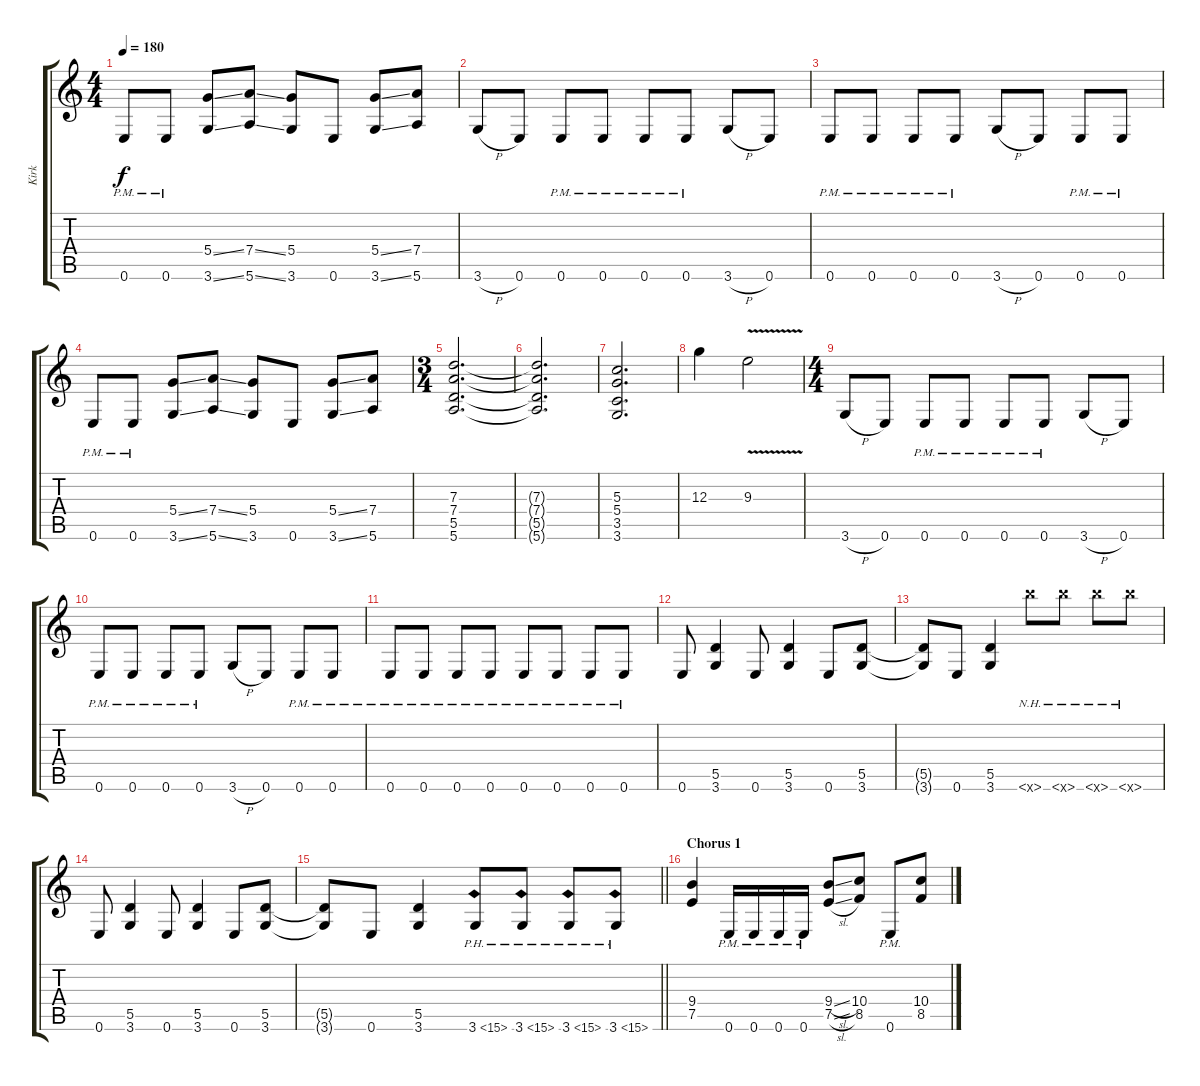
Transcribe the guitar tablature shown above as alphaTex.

\track ("Kirk" "Kirk") {instrument distortionguitar}
\staff {score tabs}
\tuning (E4 B3 G3 D3 A2 E2) {hide}
\ts (4 4)
\tempo 180
\clef g2
\ks c
0.6{pm}.8{dy f} 0.6{pm}.8 (5.4{ss} 3.6{ss}).8 (7.4{ss} 5.6{ss}).8 (5.4 3.6).8 0.6.8 (5.4{ss} 3.6{ss}).8 (7.4 5.6).8 |
3.6{h}.8 0.6.8 0.6{pm}.8 0.6{pm}.8 0.6{pm}.8 0.6{pm}.8 3.6{h}.8 0.6.8 |
0.6{pm}.8 0.6{pm}.8 0.6{pm}.8 0.6{pm}.8 3.6{h}.8 0.6.8 0.6{pm}.8 0.6{pm}.8 |
0.6{pm}.8 0.6{pm}.8 (5.4{ss} 3.6{ss}).8 (7.4{ss} 5.6{ss}).8 (5.4 3.6).8 0.6.8 (5.4{ss} 3.6{ss}).8 (7.4 5.6).8 |
\ts (3 4)
(7.3 7.4 5.5 5.6).2{d} |
(7.3{t} 7.4{t} 5.5{t} 5.6{t}).2{d} |
(5.3 5.4 3.5 3.6).2{d} |
12.3.4 9.3{v}.2 |
\ts (4 4)
3.6{h}.8 0.6.8 0.6{pm}.8 0.6{pm}.8 0.6{pm}.8 0.6{pm}.8 3.6{h}.8 0.6.8 |
0.6{pm}.8 0.6{pm}.8 0.6{pm}.8 0.6{pm}.8 3.6{h}.8 0.6.8 0.6{pm}.8 0.6{pm}.8 |
0.6{pm}.8 0.6{pm}.8 0.6{pm}.8 0.6{pm}.8 0.6{pm}.8 0.6{pm}.8 0.6{pm}.8 0.6{pm}.8 |
0.6.8 (5.5 3.6).4 0.6.8 (5.5 3.6).4 0.6.8 (5.5 3.6).8 |
(5.5{t} 3.6{t}).8 0.6.8 (5.5 3.6).4 3.6{nh x}.8 3.6{nh x}.8 3.6{nh x}.8 3.6{nh x}.8 |
0.6.8 (5.5 3.6).4 0.6.8 (5.5 3.6).4 0.6.8 (5.5 3.6).8 |
\barLineRight lightlight
(5.5{t} 3.6{t}).8 0.6.8 (5.5 3.6).4 3.6{ph 12}.8 3.6{ph 12}.8 3.6{ph 12}.8 3.6{ph 12}.8 |
\section ("" "Chorus 1")
(9.4 7.5).4 0.6{pm}.16 0.6{pm}.16 0.6{pm}.16 0.6{pm}.16 (9.4{sl} 7.5{sl}).8 (10.4 8.5).8 0.6{pm}.8 (10.4 8.5).8
